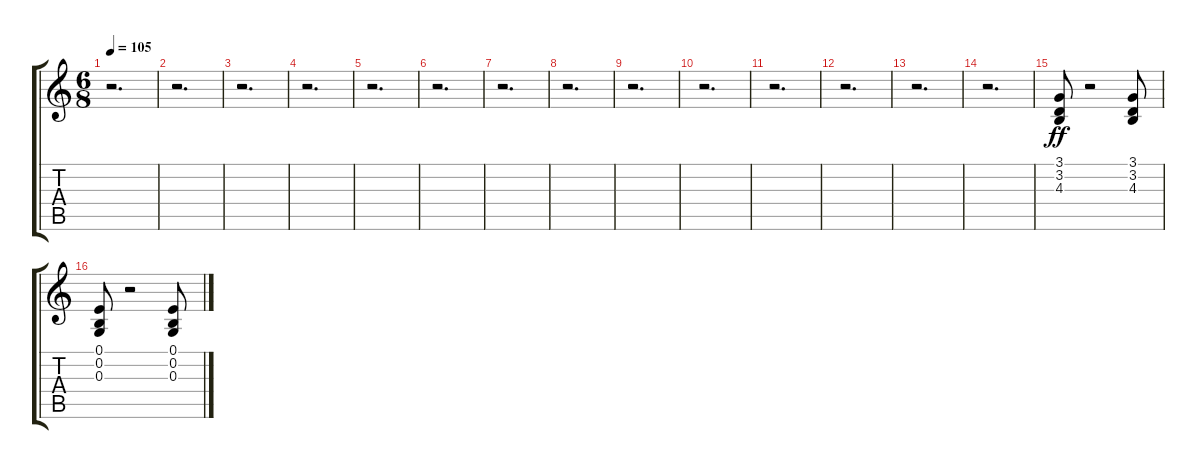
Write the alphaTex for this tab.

\track "" {instrument voiceoohs}
\staff {score tabs}
\tuning (E4 B3 G3 D3 A2 E2) {hide}
\ts (6 8)
\tempo 105
\clef g2
\ks c
r.2{d dy ff} |
r.2{d} |
r.2{d} |
r.2{d} |
r.2{d} |
r.2{d} |
r.2{d} |
r.2{d} |
r.2{d} |
r.2{d} |
r.2{d} |
r.2{d} |
r.2{d} |
r.2{d} |
(3.1 3.2 4.3).8 r.2 (3.1 3.2 4.3).8 |
(0.1 0.2 0.3).8 r.2 (0.1 0.2 0.3).8
